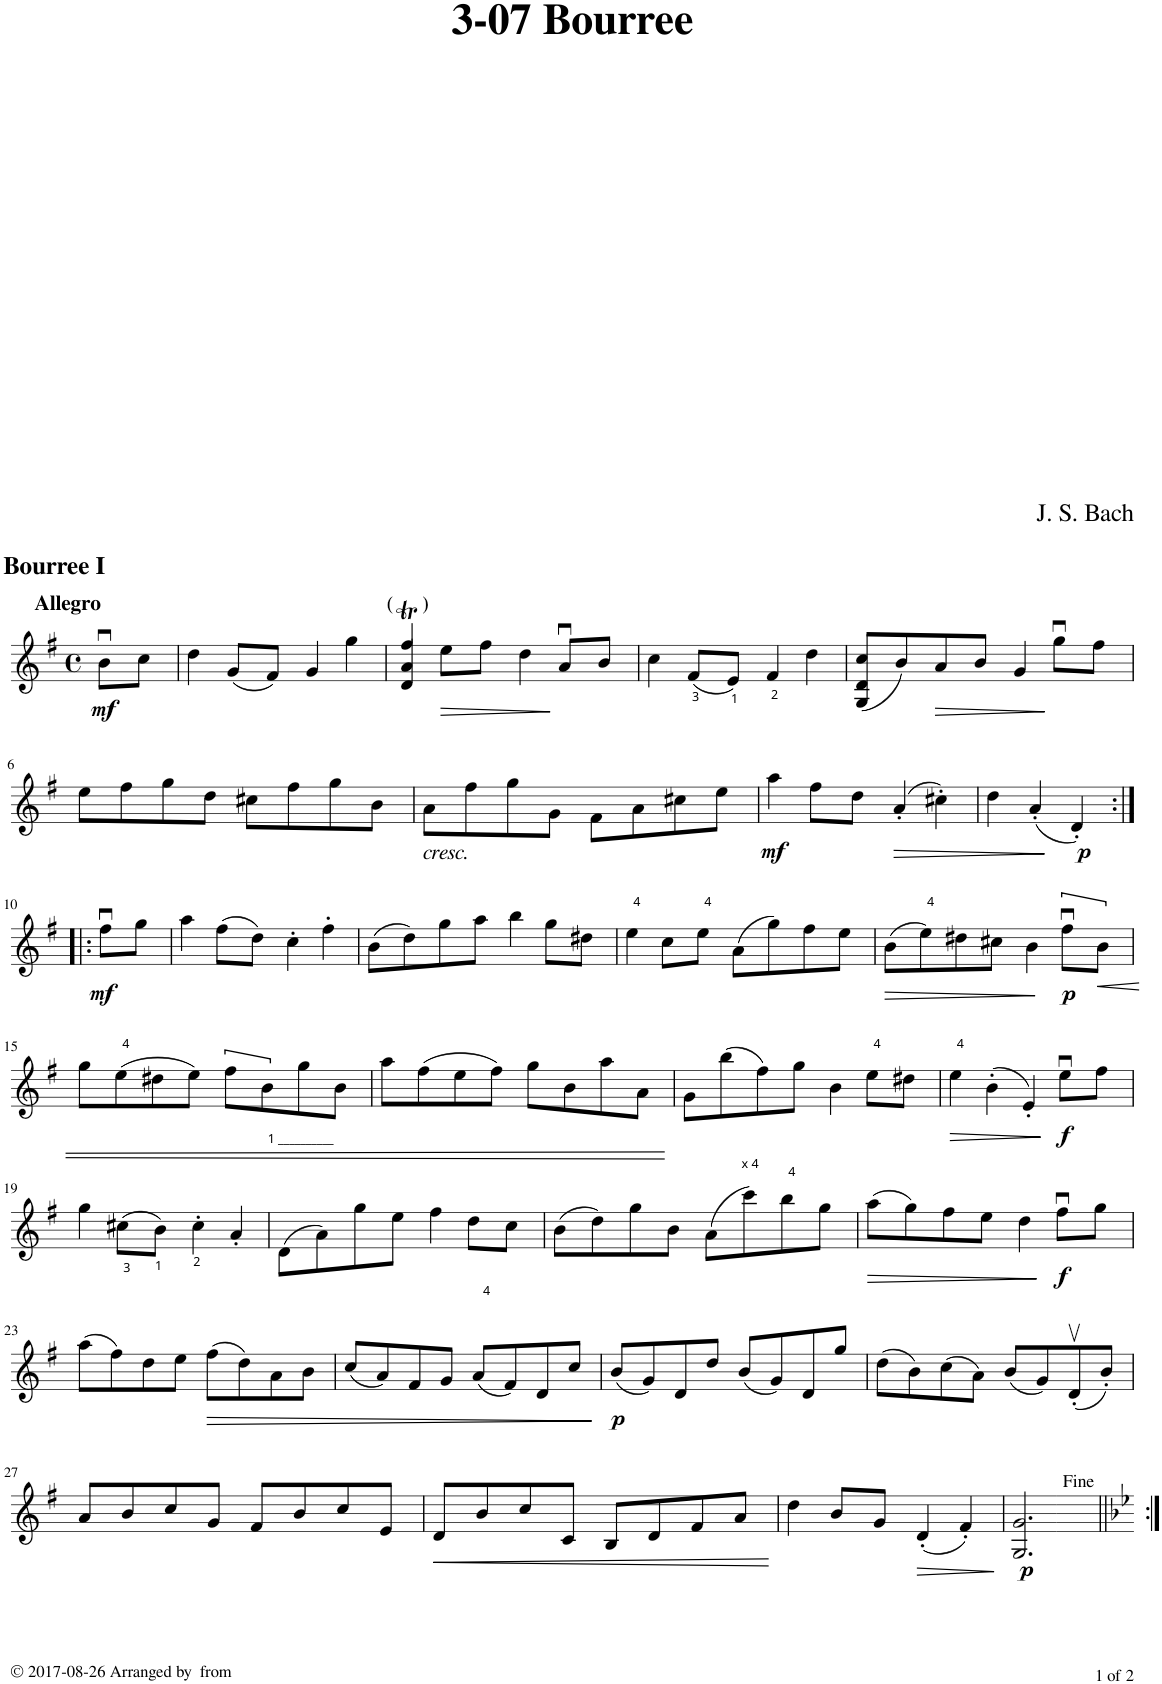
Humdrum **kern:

**kern	**dynam
*part1	*part1
*staff1	*staff1
*I"Violin	*
*I'Vln	*
*clefG2	*
*k[f#]	*
*M4/4	*
*met(c)	*
!!LO:REH:place=s1:a:B:cj:fs=14:t=Bourree I
=1	=1
!LO:TX:a:B:t=Allegro	!
!	!LO:DY:b
8bu\L	mf
8cc\J	.
=2	=2
4dd\	.
(8g/L	.
8f#/J)	.
4g/	.
4gg\	.
=3	=3
*^	*
4d/ 4a/	4ff#t/	.
!	!	!LO:HP:b
8ee\L	2.ryy	>
8ff#\J	.	.
4dd\	.	.
8au/L	.	]
8b/J	.	.
*v	*v	*
=4	=4
4cc\	.
(8f#/L	.
8e/J)	.
4f#/	.
4dd\	.
=5	=5
(8G/ 8d/ 8cc/L	.
8b/)	.
!	!LO:HP:b
8a/	>
8b/J	.
4g/	.
8ggu\L	]
8ff#\J	.
!!LO:LB:g=z
=6	=6
8ee\L	.
8ff#\	.
8gg\	.
8dd\J	.
8cc#X\L	.
8ff#\	.
8gg\	.
8b\J	.
=7	=7
!LO:TX:b:i:t=cresc.	!
8a\L	.
8ff#\	.
8gg\	.
8g\J	.
8f#\L	.
8a\	.
8cc#X\	.
8ee\J	.
=8	=8
!	!LO:DY:b
4aa\	mf
8ff#\L	.
8dd\J	.
!	!LO:HP:b
(4a'/	>
4cc#X'\)	.
=9	=9
4dd\	.
(4a'/	.
!	!LO:DY:n=1:b
4d'/)	] p
!!LO:LB:g=z
=10:|!|:	=10:|!|:
!	!LO:DY:b
8ff#u\L	mf
8gg\J	.
=11	=11
4aa\	.
(8ff#\L	.
8dd\J)	.
4cc'\	.
4ff#'\	.
=12	=12
(8b\L	.
8dd\)	.
8gg\	.
8aa\J	.
4bb\	.
8gg\L	.
8dd#X\J	.
=13	=13
4ee\	.
8cc\L	.
8ee\J	.
(8a\L	.
8gg\)	.
8ff#\	.
8ee\J	.
=14	=14
!	!LO:HP:b
(8b\L	>
8ee\)	.
8dd#X\	.
8cc#X\J	.
4b\	.
!	!LO:DY:n=1:b
8ff#u\L	] p
!	!LO:HP:b
8b\J	<
!!LO:LB:g=z
=15	=15
8gg\L	.
(8ee\	.
8dd#X\	.
8ee\J)	.
8ff#\L	.
8b<\	.
8gg\	.
8b\J	.
=16	=16
8aa\L	.
(8ff#\	.
8ee\	.
8ff#\J)	.
8gg\L	.
8b\	.
8aa\	.
8a\J	.
.	[
=17	=17
8g\L	.
(8bb\	.
8ff#\)	.
8gg\J	.
4b\	.
8ee\L	.
8dd#X\J	.
=18	=18
!	!LO:HP:b
4ee\	>
(4b'\	.
4e'/)	]
!	!LO:DY:b
8eeu\L	f
8ff#\J	.
!!LO:LB:g=z
=19	=19
4gg\	.
(8cc#X<\L	.
8b\J)	.
4cc#'\	.
4a'/	.
=20	=20
(8d\L	.
8a\)	.
8gg\	.
8ee\J	.
4ff#\	.
8dd\L	.
8cc\J	.
=21	=21
(8b\L	.
8dd\)	.
8gg\	.
8b\J	.
(8a\L	.
8ccc\)	.
8bb\	.
8gg\J	.
=22	=22
!	!LO:HP:b
(8aa\L	>
8gg\)	.
8ff#\	.
8ee\J	.
4dd\	]
!	!LO:DY:b
8ff#u\L	f
8gg\J	.
!!LO:LB:g=z
=23	=23
(8aa\L	.
8ff#\)	.
8dd\	.
8ee\J	.
!	!LO:HP:b
(8ff#\L	>
8dd\)	.
8a\	.
8b\J	.
=24	=24
(8cc/L	.
8a/)	.
8f#/	.
8g/J	.
(8a/L	.
8f#/)	.
8d/	.
8cc/J	.
.	]
=25	=25
!	!LO:DY:b
(8b/L	p
8g/)	.
8dv/	.
8ddu/J	.
(8b/L	.
8g/)	.
8du/	.
8ggv/J	.
=26	=26
(8dd\L	.
8b\)	.
(8cc\	.
8a\J)	.
(8b/L	.
8g/)	.
(8dv'/	.
8b'/J)	.
!!LO:LB:g=z
=27	=27
8a/L	.
8b/	.
8cc/	.
8g/J	.
8f#/L	.
8b/	.
8cc/	.
8e/J	.
=28	=28
!	!LO:HP:b
8d/L	<
8b/	.
8cc/	.
8c/J	.
8B/L	.
8d/	.
8f#/	.
8a/J	.
.	[
=29	=29
4dd\	.
8b/L	.
8g/J	.
!	!LO:HP:b
(4d'/	>
4f#'/)	.
.	]
=30	=30
!	!LO:DY:b
2.G/ 2.g/	p
=31:|!	=31:|!
2.G 2.g	.
=||	=||
*-	*-
